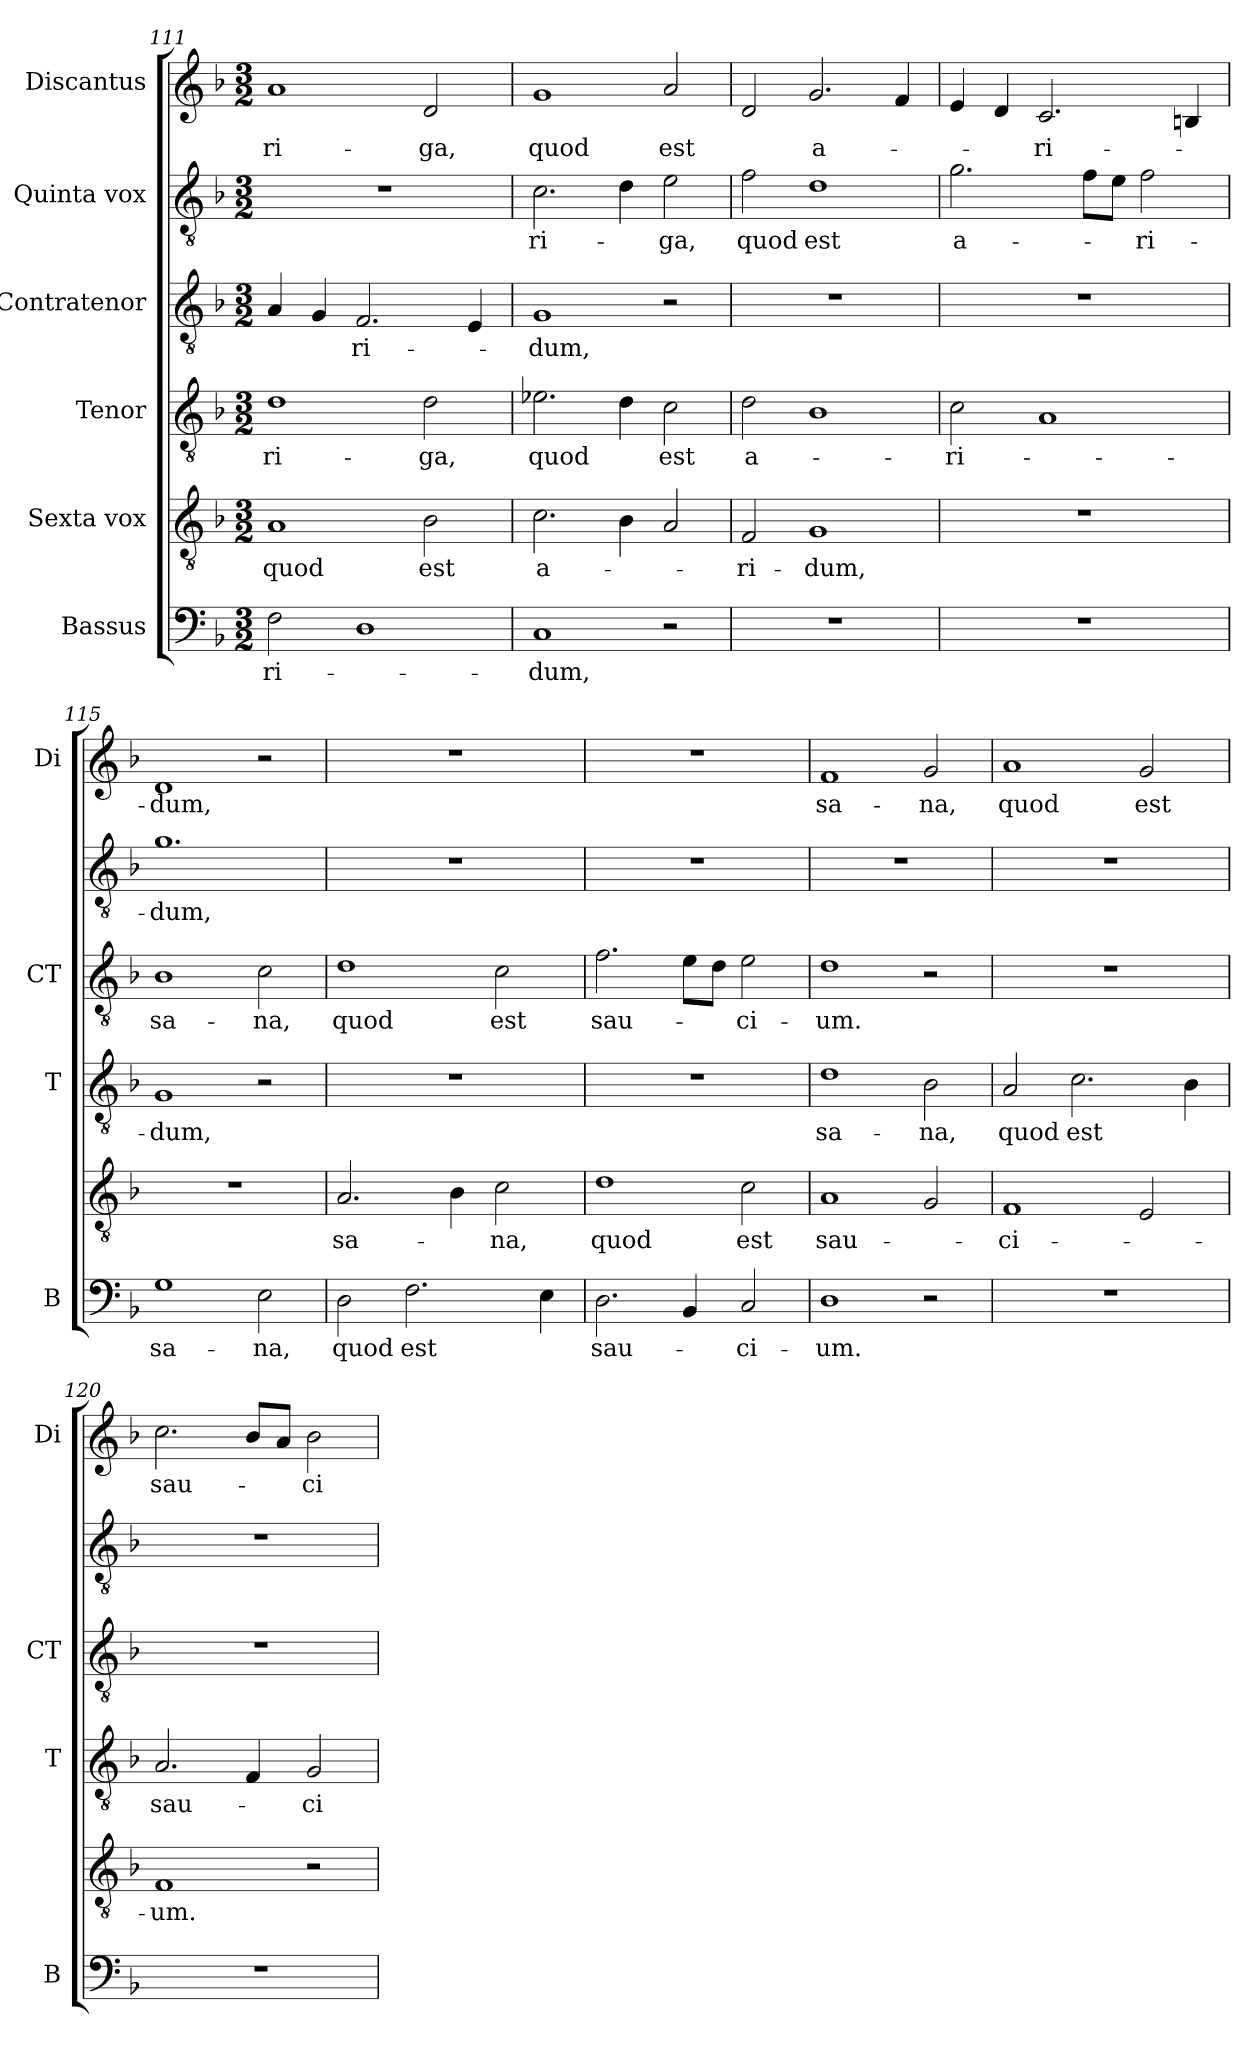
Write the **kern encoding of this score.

**kern	**text	**kern	**text	**kern	**text	**kern	**text	**kern	**text	**kern	**text
*part6	*part6	*part5	*part5	*part4	*part4	*part3	*part3	*part2	*part2	*part1	*part1
*staff6	*staff6	*staff5	*staff5	*staff4	*staff4	*staff3	*staff3	*staff2	*staff2	*staff1	*staff1
*I"Bassus	*	*I"Sexta vox	*	*I"Tenor	*	*I"Contratenor	*	*I"Quinta vox	*	*I"Discantus	*
*I'B	*	*	*	*I'T	*	*I'CT	*	*	*	*I'Di	*
*clefF4	*	*clefGv2	*	*clefGv2	*	*clefGv2	*	*clefGv2	*	*clefG2	*
*k[b-]	*	*k[b-]	*	*k[b-]	*	*k[b-]	*	*k[b-]	*	*k[b-]	*
*F:	*	*F:	*	*F:	*	*F:	*	*F:	*	*F:	*
*M3/2	*	*M3/2	*	*M3/2	*	*M3/2	*	*M3/2	*	*M3/2	*
=111	=111	=111	=111	=111	=111	=111	=111	=111	=111	=111	=111
!	!LO:LY:b	!	!LO:LY:b	!	!LO:LY:b	!	!	!	!	!	!LO:LY:b
2F\	-ri-	1A	quod	1d	ri-	4A/	.	1.r	.	1a	ri-
.	.	.	.	.	.	4G/	.	.	.	.	.
!	!	!	!	!	!	!	!LO:LY:b	!	!	!	!
1D	.	.	.	.	.	2.F/	-ri-	.	.	.	.
!	!	!	!LO:LY:b	!	!LO:LY:b	!	!	!	!	!	!LO:LY:b
.	.	2B-\	est	2d\	-ga,	.	.	.	.	2d/	-ga,
.	.	.	.	.	.	4E/	.	.	.	.	.
=112	=112	=112	=112	=112	=112	=112	=112	=112	=112	=112	=112
!	!LO:LY:b	!	!LO:LY:b	!	!LO:LY:b	!	!LO:LY:b	!	!LO:LY:b	!	!LO:LY:b
1C	-dum,	2.c\	a-	2.e-X\	quod	1G	-dum,	2.c\	ri-	1g	quod
.	.	4B-\	.	4d\	.	.	.	4d\	.	.	.
!	!	!	!	!	!LO:LY:b	!	!	!	!LO:LY:b	!	!LO:LY:b
2r	.	2A/	.	2c\	est	2r	.	2e\	-ga,	2a/	est
=113	=113	=113	=113	=113	=113	=113	=113	=113	=113	=113	=113
!	!	!	!LO:LY:b	!	!LO:LY:b	!	!	!	!LO:LY:b	!	!
1.r	.	2F/	-ri-	2d\	a-	1.r	.	2f\	quod	2d/	.
!	!	!	!LO:LY:b	!	!	!	!	!	!LO:LY:b	!	!LO:LY:b
.	.	1G	-dum,	1B-	.	.	.	1d	est	2.g/	a-
.	.	.	.	.	.	.	.	.	.	4f/	.
!!LO:LB:g=z
=114	=114	=114	=114	=114	=114	=114	=114	=114	=114	=114	=114
!	!	!	!	!	!LO:LY:b	!	!	!	!LO:LY:b	!	!
1.r	.	1.r	.	2c\	-ri-	1.r	.	2.g\	a-	4e/	.
.	.	.	.	.	.	.	.	.	.	4d/	.
!	!	!	!	!	!	!	!	!	!	!	!LO:LY:b
.	.	.	.	1A	.	.	.	.	.	2.c/	-ri-
.	.	.	.	.	.	.	.	8f\L	.	.	.
.	.	.	.	.	.	.	.	8e\J	.	.	.
!	!	!	!	!	!	!	!	!	!LO:LY:b	!	!
.	.	.	.	.	.	.	.	2f\	-ri-	.	.
.	.	.	.	.	.	.	.	.	.	4Bn/	.
=115	=115	=115	=115	=115	=115	=115	=115	=115	=115	=115	=115
!	!LO:LY:b	!	!	!	!LO:LY:b	!	!LO:LY:b	!	!LO:LY:b	!	!LO:LY:b
1G	sa-	1.r	.	1G	-dum,	1B-	sa-	1.g	-dum,	1d	-dum,
!	!LO:LY:b	!	!	!	!	!	!LO:LY:b	!	!	!	!
2E\	-na,	.	.	2r	.	2c\	-na,	.	.	2r	.
=116	=116	=116	=116	=116	=116	=116	=116	=116	=116	=116	=116
!	!LO:LY:b	!	!LO:LY:b	!	!	!	!LO:LY:b	!	!	!	!
2D\	quod	2.A/	sa-	1.r	.	1d	quod	1.r	.	1.r	.
!	!LO:LY:b	!	!	!	!	!	!	!	!	!	!
2.F\	est	.	.	.	.	.	.	.	.	.	.
.	.	4B-\	.	.	.	.	.	.	.	.	.
!	!	!	!LO:LY:b	!	!	!	!LO:LY:b	!	!	!	!
.	.	2c\	-na,	.	.	2c\	est	.	.	.	.
4E\	.	.	.	.	.	.	.	.	.	.	.
=117	=117	=117	=117	=117	=117	=117	=117	=117	=117	=117	=117
!	!LO:LY:b	!	!LO:LY:b	!	!	!	!LO:LY:b	!	!	!	!
2.D\	sau-	1d	quod	1.r	.	2.f\	sau-	1.r	.	1.r	.
4BB-/	.	.	.	.	.	8e\L	.	.	.	.	.
.	.	.	.	.	.	8d\J	.	.	.	.	.
!	!LO:LY:b	!	!LO:LY:b	!	!	!	!LO:LY:b	!	!	!	!
2C/	-ci-	2c\	est	.	.	2e\	-ci-	.	.	.	.
=118	=118	=118	=118	=118	=118	=118	=118	=118	=118	=118	=118
!	!LO:LY:b	!	!LO:LY:b	!	!LO:LY:b	!	!LO:LY:b	!	!	!	!LO:LY:b
1D	-um.	1A	sau-	1d	sa-	1d	-um.	1.r	.	1f	sa-
!	!	!	!	!	!LO:LY:b	!	!	!	!	!	!LO:LY:b
2r	.	2G/	.	2B-\	-na,	2r	.	.	.	2g/	-na,
=119	=119	=119	=119	=119	=119	=119	=119	=119	=119	=119	=119
!	!	!	!LO:LY:b	!	!LO:LY:b	!	!	!	!	!	!LO:LY:b
1.r	.	1F	-ci-	2A/	quod	1.r	.	1.r	.	1a	quod
!	!	!	!	!	!LO:LY:b	!	!	!	!	!	!
.	.	.	.	2.c\	est	.	.	.	.	.	.
!	!	!	!	!	!	!	!	!	!	!	!LO:LY:b
.	.	2E/	.	.	.	.	.	.	.	2g/	est
.	.	.	.	4B-\	.	.	.	.	.	.	.
!!LO:PB:g=z
=120	=120	=120	=120	=120	=120	=120	=120	=120	=120	=120	=120
!	!	!	!LO:LY:b	!	!LO:LY:b	!	!	!	!	!	!LO:LY:b
1.r	.	1F	-um.	2.A/	sau-	1.r	.	1.r	.	2.cc\	sau-
.	.	.	.	4F/	.	.	.	.	.	8b-/L	.
.	.	.	.	.	.	.	.	.	.	8a/J	.
!	!	!	!	!	!LO:LY:b	!	!	!	!	!	!LO:LY:b
.	.	2r	.	2G/	-ci-	.	.	.	.	2b-\	-ci-
=	=	=	=	=	=	=	=	=	=	=	=
*-	*-	*-	*-	*-	*-	*-	*-	*-	*-	*-	*-
